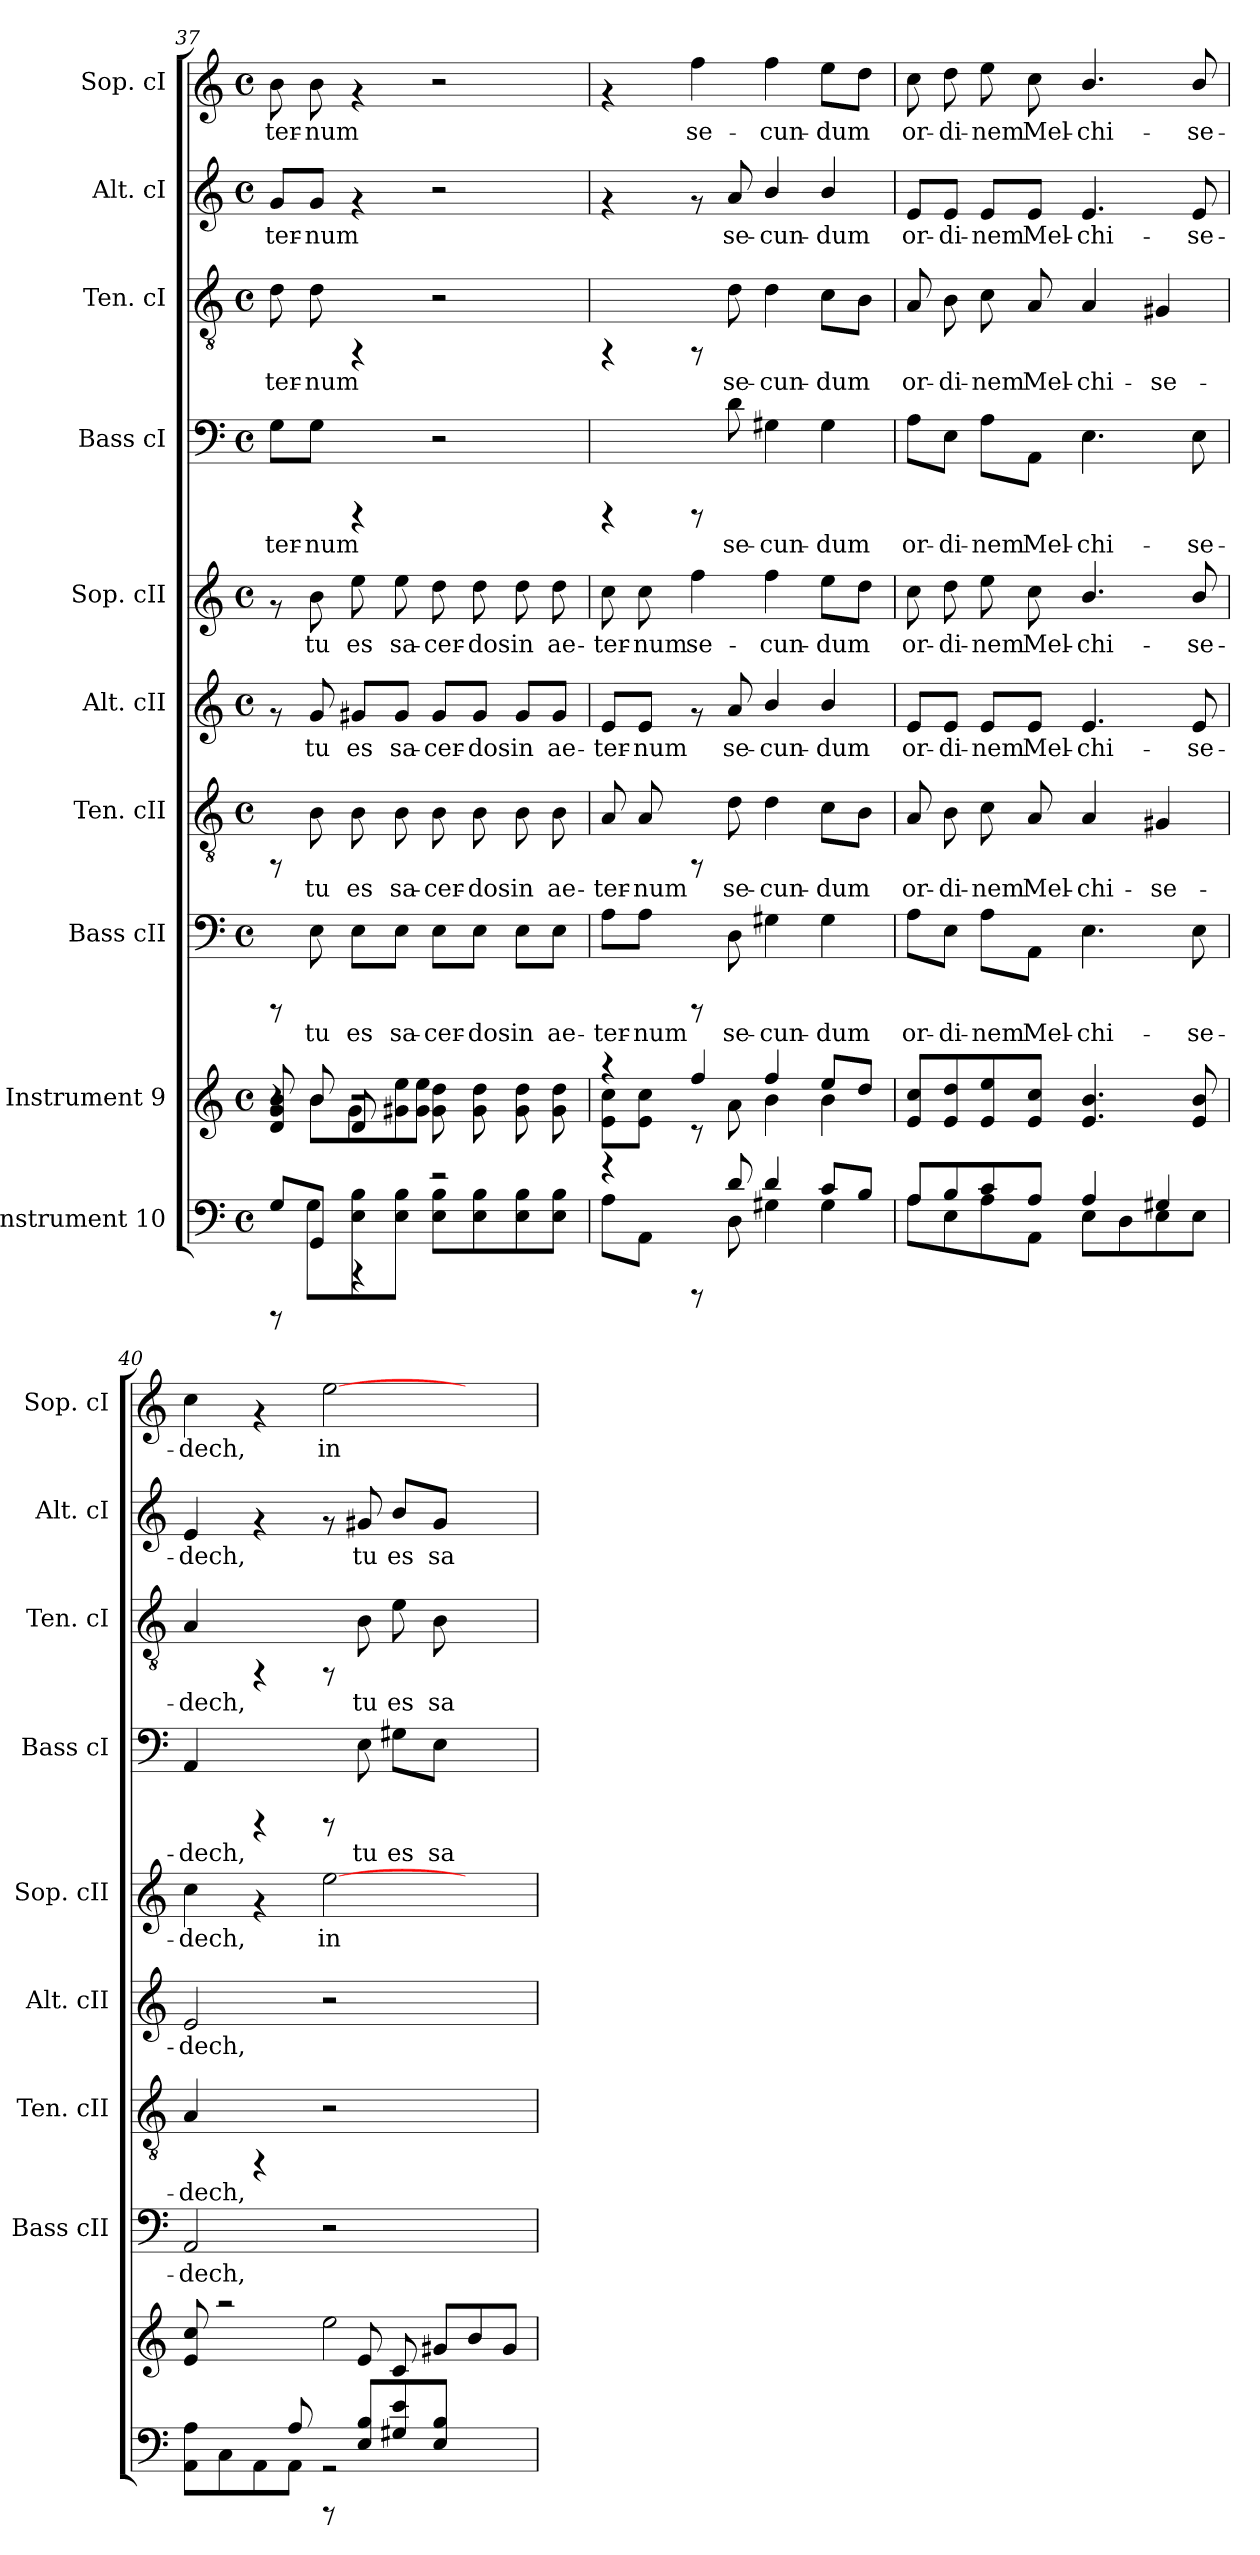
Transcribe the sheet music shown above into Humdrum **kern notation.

**kern	**kern	**kern	**text	**kern	**text	**kern	**text	**kern	**text	**kern	**text	**kern	**text	**kern	**text	**kern	**text
*part10	*part9	*part8	*part8	*part7	*part7	*part6	*part6	*part5	*part5	*part4	*part4	*part3	*part3	*part2	*part2	*part1	*part1
*staff10	*staff9	*staff8	*staff8	*staff7	*staff7	*staff6	*staff6	*staff5	*staff5	*staff4	*staff4	*staff3	*staff3	*staff2	*staff2	*staff1	*staff1
*I"Instrument 10	*I"Instrument 9	*I"Bass cII	*	*I"Ten. cII	*	*I"Alt. cII	*	*I"Sop. cII	*	*I"Bass cI	*	*I"Ten. cI	*	*I"Alt. cI	*	*I"Sop. cI	*
*	*	*I'Bass cII	*	*I'Ten. cII	*	*I'Alt. cII	*	*I'Sop. cII	*	*I'Bass cI	*	*I'Ten. cI	*	*I'Alt. cI	*	*I'Sop. cI	*
*clefF4	*clefG2	*clefF4	*	*clefGv2	*	*clefG2	*	*clefG2	*	*clefF4	*	*clefGv2	*	*clefG2	*	*clefG2	*
*k[]	*k[]	*k[]	*	*k[]	*	*k[]	*	*k[]	*	*k[]	*	*k[]	*	*k[]	*	*k[]	*
*C:	*C:	*C:	*	*C:	*	*C:	*	*C:	*	*C:	*	*C:	*	*C:	*	*C:	*
*M4/4	*M4/4	*M4/4	*	*M4/4	*	*M4/4	*	*M4/4	*	*M4/4	*	*M4/4	*	*M4/4	*	*M4/4	*
*met(c)	*met(c)	*met(c)	*	*met(c)	*	*met(c)	*	*met(c)	*	*met(c)	*	*met(c)	*	*met(c)	*	*met(c)	*
=37	=37	=37	=37	=37	=37	=37	=37	=37	=37	=37	=37	=37	=37	=37	=37	=37	=37
*^	*^	*	*	*	*	*	*	*	*	*	*	*	*	*	*	*	*
*	*	*	*^	*	*	*	*	*	*	*	*	*	*	*	*	*	*	*	*
!	!	!	!	!	!	!	!	!	!	!	!	!	!	!LO:LY:b:cj	!	!LO:LY:b:cj	!	!LO:LY:b:cj	!	!LO:LY:b:cj
8G/L	8rFFFF	8b/ 8g/ 8d/L	8ryy	4r	8rCCC	.	8rFF	.	8rf	.	8rf	.	8G\L	-ter-	8d\	-ter-	8g/L	-ter-	8b\	-ter-
!	!	!	!	!	!	!LO:LY:b:cj	!	!LO:LY:b:cj	!	!LO:LY:b:cj	!	!LO:LY:b:cj	!	!LO:LY:b:cj	!	!LO:LY:b:cj	!	!LO:LY:b:cj	!	!LO:LY:b:cj
8GG/J	8G\L	8b/	8b\L	.	8E\	tu	8B\	tu	8g/	tu	8b\	tu	8G\J	-num	8d\	-num	8g/J	-num	8b\	-num
!	!	!	!	!	!	!LO:LY:b:cj	!	!LO:LY:b:cj	!	!LO:LY:b:cj	!	!LO:LY:b:cj	!	!	!	!	!	!	!	!
4rGGG	8B\ 8E\	8d/	8g\	2r	8E\L	es	8B\	es	8g#X/L	es	8ee\	es	4rCCC	.	4rFF	.	4rf	.	4rf	.
!	!	!	!	!	!	!LO:LY:b:cj	!	!LO:LY:b:cj	!	!LO:LY:b:cj	!	!LO:LY:b:cj	!	!	!	!	!	!	!	!
.	8B\ 8E\J	8ryy	8ee\ 8g#X\	.	8E\J	sa-	8B\	sa-	8g#/J	sa-	8ee\	sa-	.	.	.	.	.	.	.	.
!	!	!	!	!	!	!LO:LY:b:cj	!	!LO:LY:b:cj	!	!LO:LY:b:cj	!	!LO:LY:b:cj	!	!	!	!	!	!	!	!
2r	8B\ 8E\L	8dd\ 8g#\L	8ee\ 8g#\J	.	8E\L	-cer-	8B\	-cer-	8g#/L	-cer-	8dd\	-cer-	2r	.	2r	.	2r	.	2r	.
!	!	!	!	!	!	!LO:LY:b:cj	!	!LO:LY:b:cj	!	!LO:LY:b:cj	!	!LO:LY:b:cj	!	!	!	!	!	!	!	!
.	8B\ 8E\	8dd\ 8g#\	4.ryy	.	8E\J	-dos	8B\	-dos	8g#/J	-dos	8dd\	-dos	.	.	.	.	.	.	.	.
!	!	!	!	!	!	!LO:LY:b:cj	!	!LO:LY:b:cj	!	!LO:LY:b:cj	!	!LO:LY:b:cj	!	!	!	!	!	!	!	!
.	8B\ 8E\	8dd\ 8g#\	.	4ryy	8E\L	in	8B\	in	8g#/L	in	8dd\	in	.	.	.	.	.	.	.	.
!	!	!	!	!	!	!LO:LY:b:cj	!	!LO:LY:b:cj	!	!LO:LY:b:cj	!	!LO:LY:b:cj	!	!	!	!	!	!	!	!
.	8B\ 8E\J	8dd\ 8g#\J	.	.	8E\J	ae-	8B\	ae-	8g#/J	ae-	8dd\	ae-	.	.	.	.	.	.	.	.
*	*	*	*v	*v	*	*	*	*	*	*	*	*	*	*	*	*	*	*	*	*
=38	=38	=38	=38	=38	=38	=38	=38	=38	=38	=38	=38	=38	=38	=38	=38	=38	=38	=38	=38
!	!	!	!	!	!LO:LY:b:cj	!	!LO:LY:b:cj	!	!LO:LY:b:cj	!	!LO:LY:b:cj	!	!	!	!	!	!	!	!
4r	8A\L	4r	8cc\ 8e\L	8A\L	-ter-	8A/	-ter-	8e/L	-ter-	8cc\	-ter-	4rCCC	.	4rFF	.	4rf	.	4rf	.
!	!	!	!	!	!LO:LY:b:cj	!	!LO:LY:b:cj	!	!LO:LY:b:cj	!	!LO:LY:b:cj	!	!	!	!	!	!	!	!
.	8AA\J	.	8cc\ 8e\J	8A\J	-num	8A/	-num	8e/J	-num	8cc\	-num	.	.	.	.	.	.	.	.
!	!	!	!	!	!	!	!	!	!	!	!LO:LY:b:cj	!	!	!	!	!	!	!	!LO:LY:b:cj
8rCCC	8ryy	4ff/	8rc	8rCCC	.	8rFF	.	8rf	.	4ff\	se-	8rCCC	.	8rFF	.	8rf	.	4ff\	se-
!	!	!	!	!	!LO:LY:b:cj	!	!LO:LY:b:cj	!	!LO:LY:b:cj	!	!	!	!LO:LY:b:cj	!	!LO:LY:b:cj	!	!LO:LY:b:cj	!	!
8d/	8D\	.	8a\	8D\	se-	8d\	se-	8a/	se-	.	.	8d\	se-	8d\	se-	8a/	se-	.	.
!	!	!	!	!	!LO:LY:b:cj	!	!LO:LY:b:cj	!	!LO:LY:b:cj	!	!LO:LY:b:cj	!	!LO:LY:b:cj	!	!LO:LY:b:cj	!	!LO:LY:b:cj	!	!LO:LY:b:cj
4d/	4G#X\	4ff/	4b\	4G#X\	-cun-	4d\	-cun-	4b/	-cun-	4ff\	-cun-	4G#X\	-cun-	4d\	-cun-	4b/	-cun-	4ff\	-cun-
!	!	!	!	!	!LO:LY:b:cj	!	!LO:LY:b:cj	!	!LO:LY:b:cj	!	!LO:LY:b:cj	!	!LO:LY:b:cj	!	!LO:LY:b:cj	!	!LO:LY:b:cj	!	!LO:LY:b:cj
8c/L	4G#\	8ee/L	4b\	4G#\	-dum	8c\L	-dum	4b/	-dum	8ee\L	-dum	4G#\	-dum	8c\L	-dum	4b/	-dum	8ee\L	-dum
!	!	!	!	!	!	!	!LO:LY:b:cj	!	!	!	!LO:LY:b:cj	!	!	!	!LO:LY:b:cj	!	!	!	!LO:LY:b:cj
8B/J	.	8dd/J	.	.	.	8B\J	.	.	.	8dd\J	.	.	.	8B\J	.	.	.	8dd\J	.
*	*	*v	*v	*	*	*	*	*	*	*	*	*	*	*	*	*	*	*	*
!!LO:PB:g=z
=39	=39	=39	=39	=39	=39	=39	=39	=39	=39	=39	=39	=39	=39	=39	=39	=39	=39	=39
!	!	!	!	!LO:LY:b:cj	!	!LO:LY:b:cj	!	!LO:LY:b:cj	!	!LO:LY:b:cj	!	!LO:LY:b:cj	!	!LO:LY:b:cj	!	!LO:LY:b:cj	!	!LO:LY:b:cj
8A/L	8A\L	8cc/ 8e/L	8A\L	or-	8A/	or-	8e/L	or-	8cc\	or-	8A\L	or-	8A/	or-	8e/L	or-	8cc\	or-
!	!	!	!	!LO:LY:b:cj	!	!LO:LY:b:cj	!	!LO:LY:b:cj	!	!LO:LY:b:cj	!	!LO:LY:b:cj	!	!LO:LY:b:cj	!	!LO:LY:b:cj	!	!LO:LY:b:cj
8B/	8E\	8dd/ 8e/	8E\J	-di-	8B\	-di-	8e/J	-di-	8dd\	-di-	8E\J	-di-	8B\	-di-	8e/J	-di-	8dd\	-di-
!	!	!	!	!LO:LY:b:cj	!	!LO:LY:b:cj	!	!LO:LY:b:cj	!	!LO:LY:b:cj	!	!LO:LY:b:cj	!	!LO:LY:b:cj	!	!LO:LY:b:cj	!	!LO:LY:b:cj
8c/	8A\	8ee/ 8e/	8A\L	-nem	8c\	-nem	8e/L	-nem	8ee\	-nem	8A\L	-nem	8c\	-nem	8e/L	-nem	8ee\	-nem
!	!	!	!	!LO:LY:b:cj	!	!LO:LY:b:cj	!	!LO:LY:b:cj	!	!LO:LY:b:cj	!	!LO:LY:b:cj	!	!LO:LY:b:cj	!	!LO:LY:b:cj	!	!LO:LY:b:cj
8A/J	8AA\J	8cc/ 8e/J	8AA\J	Mel-	8A/	Mel-	8e/J	Mel-	8cc\	Mel-	8AA\J	Mel-	8A/	Mel-	8e/J	Mel-	8cc\	Mel-
!	!	!	!	!LO:LY:b:cj	!	!LO:LY:b:cj	!	!LO:LY:b:cj	!	!LO:LY:b:cj	!	!LO:LY:b:cj	!	!LO:LY:b:cj	!	!LO:LY:b:cj	!	!LO:LY:b:cj
4A/	8E\L	4.b/ 4.e/	4.E\	-chi-	4A/	-chi-	4.e/	-chi-	4.b/	-chi-	4.E\	-chi-	4A/	-chi-	4.e/	-chi-	4.b/	-chi-
.	8D\	.	.	.	.	.	.	.	.	.	.	.	.	.	.	.	.	.
!	!	!	!	!	!	!LO:LY:b:cj	!	!	!	!	!	!	!	!LO:LY:b:cj	!	!	!	!
4G#X/	8E\	.	.	.	4G#X/	-se-	.	.	.	.	.	.	4G#X/	-se-	.	.	.	.
!	!	!	!	!LO:LY:b:cj	!	!	!	!LO:LY:b:cj	!	!LO:LY:b:cj	!	!LO:LY:b:cj	!	!	!	!LO:LY:b:cj	!	!LO:LY:b:cj
.	8E\J	8b/ 8e/	8E\	-se-	.	.	8e/	-se-	8b/	-se-	8E\	-se-	.	.	8e/	-se-	8b/	-se-
=40	=40	=40	=40	=40	=40	=40	=40	=40	=40	=40	=40	=40	=40	=40	=40	=40	=40	=40
*	*	*^	*	*	*	*	*	*	*	*	*	*	*	*	*	*	*	*
!	!	!	!	!	!LO:LY:b:cj	!	!LO:LY:b:cj	!	!LO:LY:b:cj	!	!LO:LY:b:cj	!	!LO:LY:b:cj	!	!LO:LY:b:cj	!	!LO:LY:b:cj	!	!LO:LY:b:cj
4.ryy	8A\ 8AA\L	8cc/ 8e/	2ryy	2AA/	-dech,	4A/	-dech,	2e/	-dech,	4cc\	-dech,	4AA/	-dech,	4A/	-dech,	4e/	-dech,	4cc\	-dech,
.	8C\	2r	.	.	.	.	.	.	.	.	.	.	.	.	.	.	.	.	.
.	8AA\	.	.	.	.	4rFF	.	.	.	4rf	.	4rCCC	.	4rFF	.	4rf	.	4rf	.
8A/	8AA\J	.	.	.	.	.	.	.	.	.	.	.	.	.	.	.	.	.	.
!	!	!	!	!	!	!	!	!	!	!	!LO:LY:b:cj	!	!	!	!	!	!	!	!LO:LY:b:cj
8rEEE	2r	.	2ee\	2r	.	2r	.	2r	.	[>2ee\	in	8rCCC	.	8rFF	.	8rf	.	[>2ee\	in
!	!	!	!	!	!	!	!	!	!	!	!	!	!LO:LY:b:cj	!	!LO:LY:b:cj	!	!LO:LY:b:cj	!	!
8B/ 8E/L	.	8e/	.	.	.	.	.	.	.	.	.	8E\	tu	8B\	tu	8g#X/	tu	.	.
!	!	!	!	!	!	!	!	!	!	!	!	!	!LO:LY:b:cj	!	!LO:LY:b:cj	!	!LO:LY:b:cj	!	!
8e/ 8G#X/	.	8c/	.	.	.	.	.	.	.	.	.	8G#X\L	es	8e\	es	8b/L	es	.	.
!	!	!	!	!	!	!	!	!	!	!	!	!	!LO:LY:b:cj	!	!LO:LY:b:cj	!	!LO:LY:b:cj	!	!
8B/ 8E/J	.	8g#X/L	.	.	.	.	.	.	.	.	.	8E\J	sa-	8B\	sa-	8g#/J	sa-	.	.
4ryy	4ryy	8b/	4ryy	4ryy	.	4ryy	.	4ryy	.	4ryy	.	4ryy	.	4ryy	.	4ryy	.	4ryy	.
.	.	8g#/J	.	.	.	.	.	.	.	.	.	.	.	.	.	.	.	.	.
*v	*v	*	*	*	*	*	*	*	*	*	*	*	*	*	*	*	*	*	*
*	*v	*v	*	*	*	*	*	*	*	*	*	*	*	*	*	*	*	*
=	=	=	=	=	=	=	=	=	=	=	=	=	=	=	=	=	=
*-	*-	*-	*-	*-	*-	*-	*-	*-	*-	*-	*-	*-	*-	*-	*-	*-	*-
